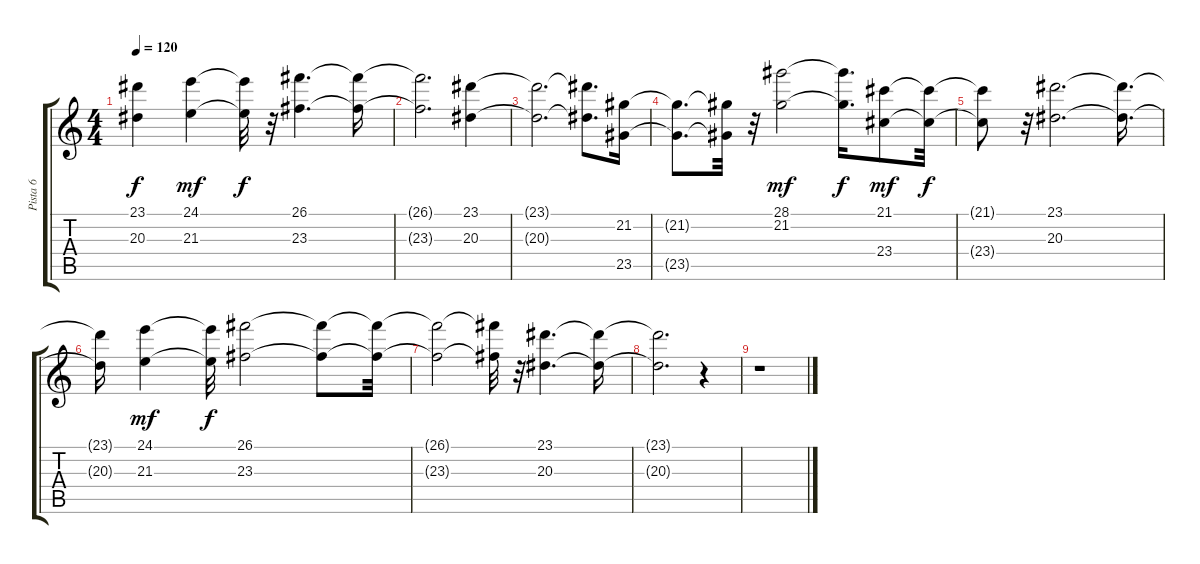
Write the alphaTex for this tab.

\track ("Pista 6" "Pista 6") {instrument marimba}
\staff {score tabs}
\tuning (E4 B3 G3 D3 A2 E2) {hide}
\ts (4 4)
\tempo 120
\clef g2
\ks c
(23.1{t} 20.3{t}).4{dy f} (24.1 21.3).4{dy mf} (24.1{t} 21.3{t}).32{dy f} r.32 (26.1 23.3).4{d} (26.1{t} 23.3{t}).16 |
(26.1{t} 23.3{t}).2{d} (23.1 20.3).4 |
(23.1{t} 20.3{t}).2{d} (23.1{t} 20.3{t}).8{d} (21.2 23.5).16 |
(21.2{t} 23.5{t}).8{d} (21.2{t} 23.5{t}).32 r.32 (28.1 21.2).2{dy mf} (28.1{t} 21.2{t}).16{d dy f} (21.1 23.4).8{dy mf} (21.1{t} 23.4{t}).32{dy f} |
(21.1{t} 23.4{t}).8 r.32 (23.1 20.3).2{d} (23.1{t} 20.3{t}).16{d} |
(23.1{t} 20.3{t}).16 (24.1 21.3).4{dy mf} (24.1{t} 21.3{t}).32{dy f} (26.1 23.3).2 (26.1{t} 23.3{t}).8 (26.1{t} 23.3{t}).32 |
(26.1{t} 23.3{t}).2 (26.1{t} 23.3{t}).32 r.32 (23.1 20.3).4{d} (23.1{t} 20.3{t}).16 |
(23.1{t} 20.3{t}).2{d} r.4 |
r.1
